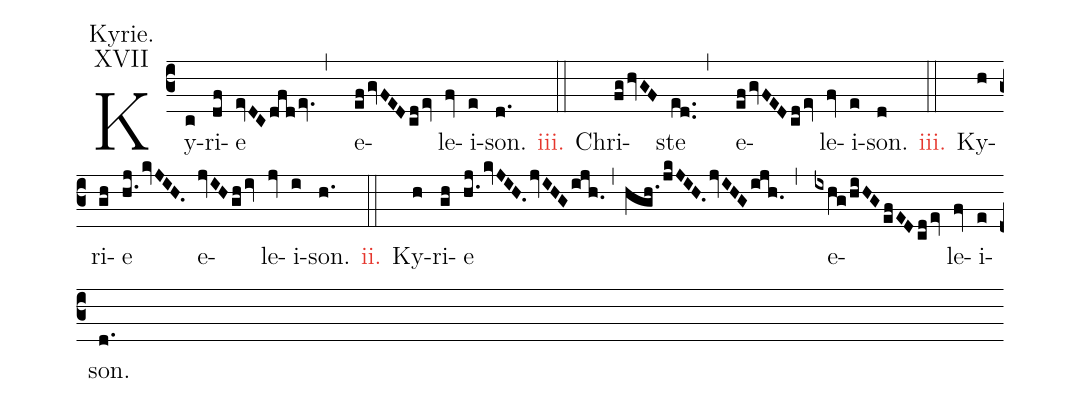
annotation: Kyrie.;
annotation: XVII;
%%
Ky(c)ri(df)e(evDCdfdev.,) e(efgvFEDcdev)le(fv)i(e)son.(d.) <c>iii.</c>(::)

Chri(fghvGF)ste(ed..,) e(efgvFEDcdev)le(fv)i(e)son.(d) <c>iii.</c>(::)

Ky(h)ri(gh)e(h.jkvJIH.) e(jvIHghiv)le(jv)i(i)son.(h.) <c>ii.</c>(::)

Ky(h)ri(gh)e(h.jkvJIH.jvIHGijh.,hgh.jkJIH.jvIHGijh.,) e(ixhg/hiHGefEDcdev)le(fv)i(e)son.(d.)
